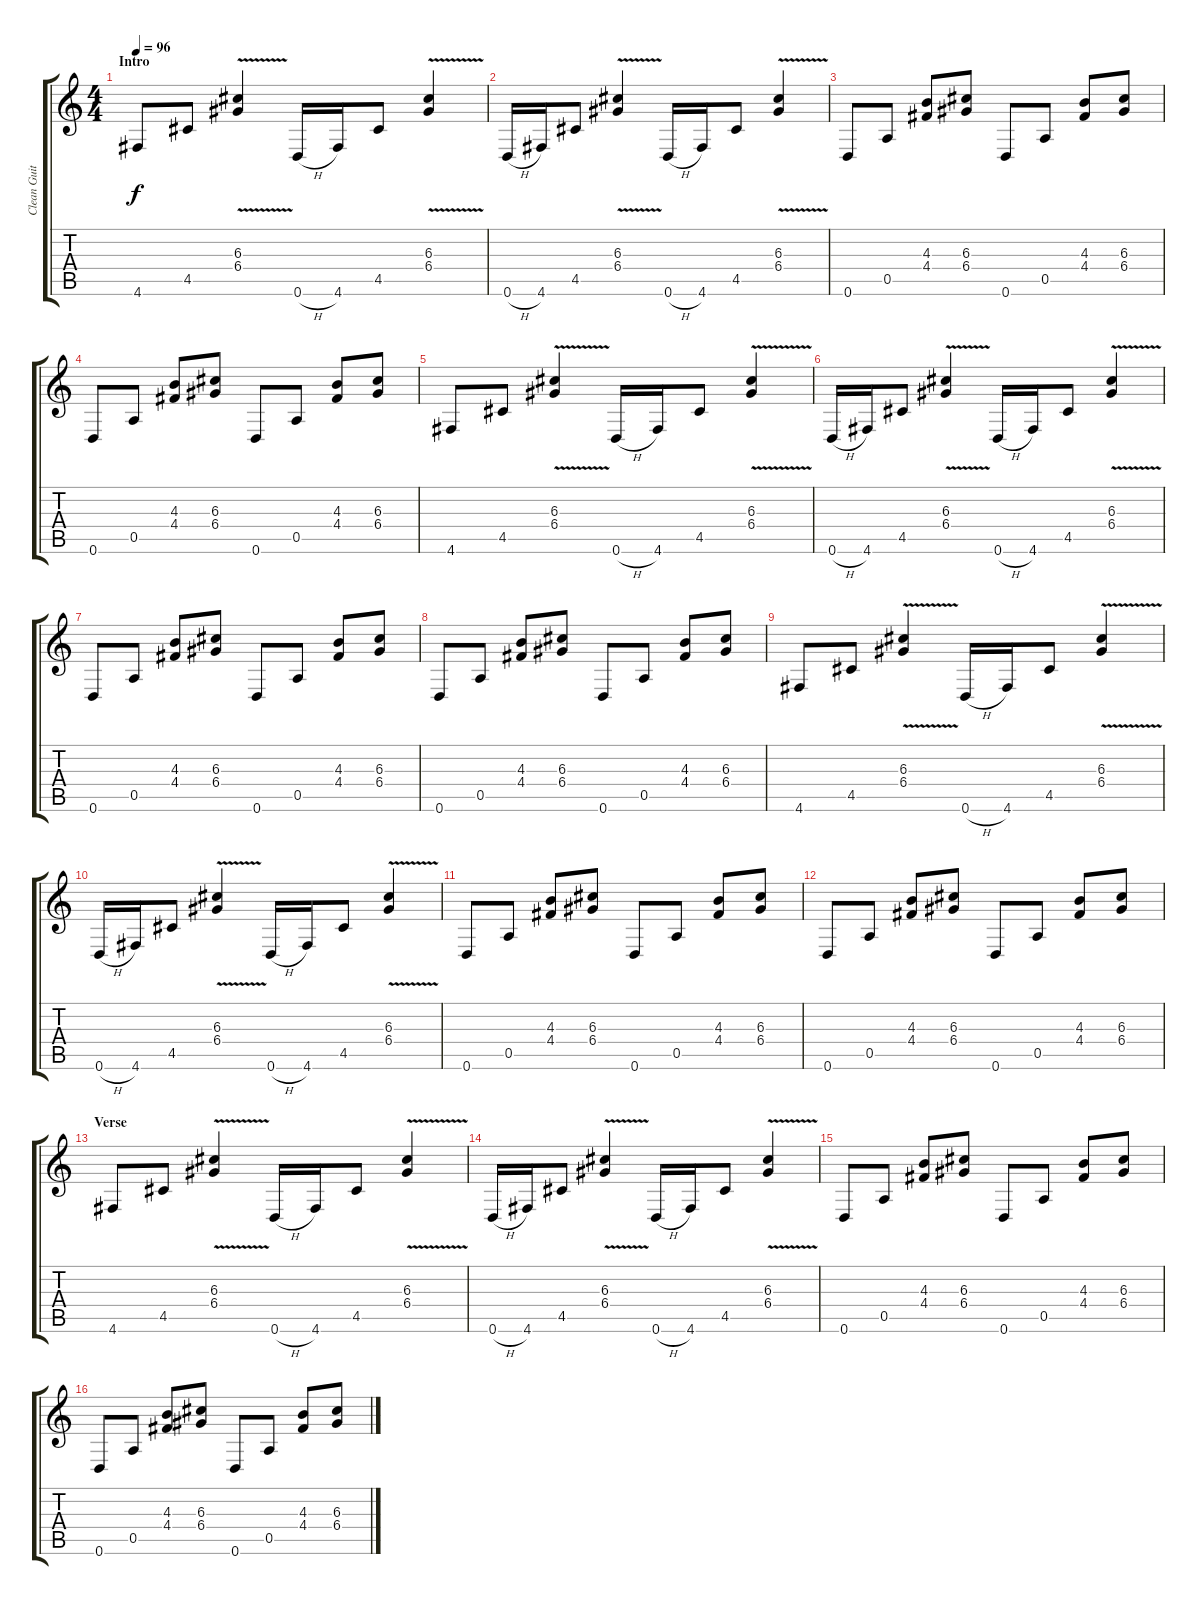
\track ("Clean Guitar Effect" "Clean Guit") {instrument electricguitarclean}
\staff {score tabs}
\tuning (E4 B3 G3 D3 A2 D2) {hide}
\ts (4 4)
\section ("" "Intro")
\tempo 96
\clef g2
\ks c
4.6.8{dy f instrument electricguitarclean} 4.5.8 (6.3{v} 6.4{v}).4 0.6{h}.16 4.6.16 4.5.8 (6.3{v} 6.4{v}).4 |
0.6{h}.16 4.6.16 4.5.8 (6.3{v} 6.4{v}).4 0.6{h}.16 4.6.16 4.5.8 (6.3{v} 6.4{v}).4 |
0.6.8 0.5.8 (4.3 4.4).8 (6.3 6.4).8 0.6.8 0.5.8 (4.3 4.4).8 (6.3 6.4).8 |
0.6.8 0.5.8 (4.3 4.4).8 (6.3 6.4).8 0.6.8 0.5.8 (4.3 4.4).8 (6.3 6.4).8 |
4.6.8 4.5.8 (6.3{v} 6.4{v}).4 0.6{h}.16 4.6.16 4.5.8 (6.3{v} 6.4{v}).4 |
0.6{h}.16 4.6.16 4.5.8 (6.3{v} 6.4{v}).4 0.6{h}.16 4.6.16 4.5.8 (6.3{v} 6.4{v}).4 |
0.6.8 0.5.8 (4.3 4.4).8 (6.3 6.4).8 0.6.8 0.5.8 (4.3 4.4).8 (6.3 6.4).8 |
0.6.8 0.5.8 (4.3 4.4).8 (6.3 6.4).8 0.6.8 0.5.8 (4.3 4.4).8 (6.3 6.4).8 |
4.6.8 4.5.8 (6.3{v} 6.4{v}).4 0.6{h}.16 4.6.16 4.5.8 (6.3{v} 6.4{v}).4 |
0.6{h}.16 4.6.16 4.5.8 (6.3{v} 6.4{v}).4 0.6{h}.16 4.6.16 4.5.8 (6.3{v} 6.4{v}).4 |
0.6.8 0.5.8 (4.3 4.4).8 (6.3 6.4).8 0.6.8 0.5.8 (4.3 4.4).8 (6.3 6.4).8 |
0.6.8 0.5.8 (4.3 4.4).8 (6.3 6.4).8 0.6.8 0.5.8 (4.3 4.4).8 (6.3 6.4).8 |
\section ("" "Verse")
4.6.8 4.5.8 (6.3{v} 6.4{v}).4 0.6{h}.16 4.6.16 4.5.8 (6.3{v} 6.4{v}).4 |
0.6{h}.16 4.6.16 4.5.8 (6.3{v} 6.4{v}).4 0.6{h}.16 4.6.16 4.5.8 (6.3{v} 6.4{v}).4 |
0.6.8 0.5.8 (4.3 4.4).8 (6.3 6.4).8 0.6.8 0.5.8 (4.3 4.4).8 (6.3 6.4).8 |
0.6.8 0.5.8 (4.3 4.4).8 (6.3 6.4).8 0.6.8 0.5.8 (4.3 4.4).8 (6.3 6.4).8
